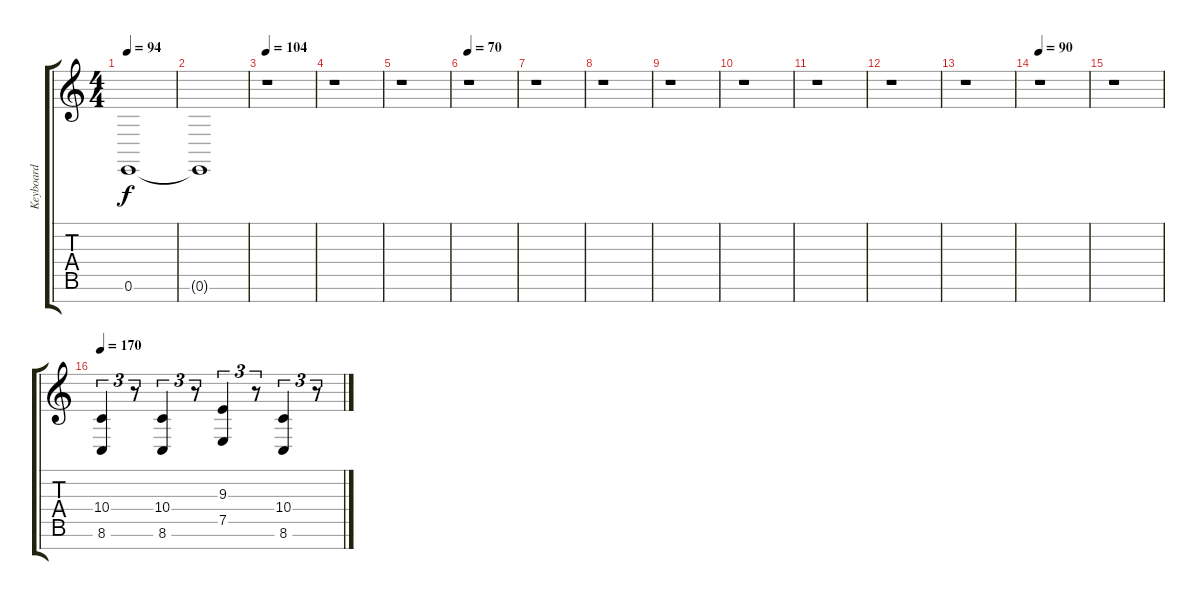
\track ("Keyboard" "Keyboard") {instrument synthstrings2}
\staff {score tabs}
\tuning (E4 B3 G3 D3 A2 E2 B1) {hide}
\ts (4 4)
\tempo 94
\clef g2
\ks c
0.6{t}.1{dy f} |
0.6{t}.1 |
\tempo 104
r.1 |
r.1 |
r.1 |
\tempo 70
r.1 |
r.1 |
r.1 |
r.1 |
r.1 |
r.1 |
r.1 |
r.1 |
\tempo 90
r.1 |
r.1 |
\tempo 170
(10.4 8.6).4{tu (3 2)} r.8{tu (3 2)} (10.4 8.6).4{tu (3 2)} r.8{tu (3 2)} (9.3 7.5).4{tu (3 2)} r.8{tu (3 2)} (10.4 8.6).4{tu (3 2)} r.8{tu (3 2)}
